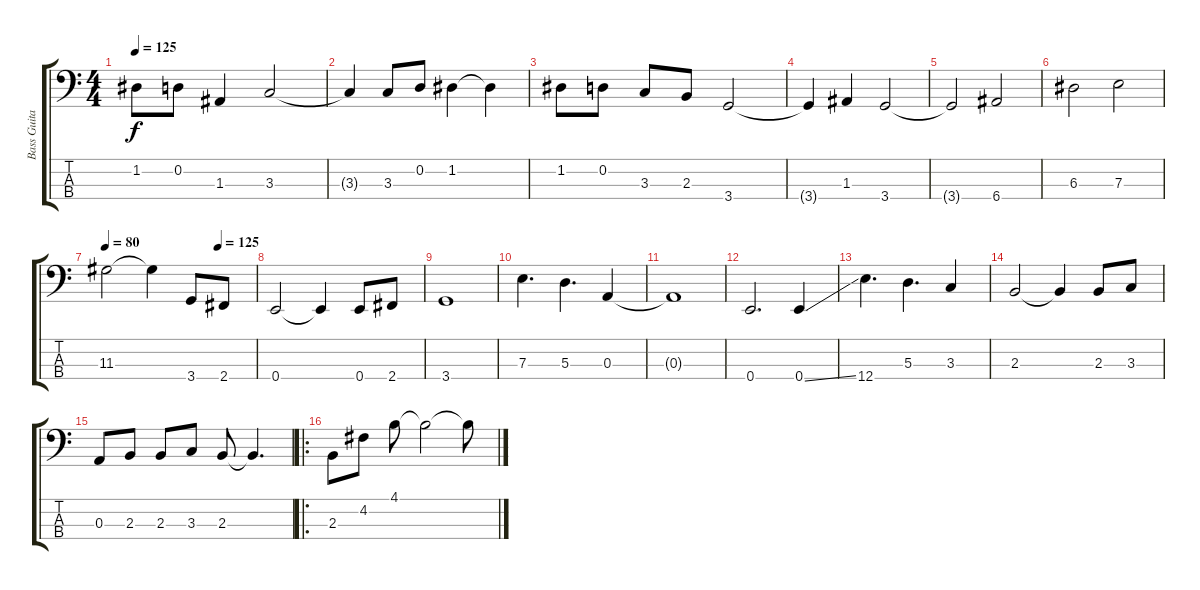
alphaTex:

\track ("Bass Guitar" "Bass Guita") {instrument electricbassfinger}
\staff {score tabs}
\tuning (G2 D2 A1 E1) {hide}
\ts (4 4)
\tempo 125
\clef f4
\ks c
1.2.8{dy f instrument electricbassfinger} 0.2.8 1.3.4 3.3.2 |
3.3{t}.4 3.3.8 0.2.8 1.2.4 1.2{t}.4 |
1.2.8 0.2.8 3.3.8 2.3.8 3.4.2 |
3.4{t}.4 1.3.4 3.4.2 |
3.4{t}.2 6.4.2 |
6.3.2 7.3.2 |
\tempo 80
\tempo (125 0.75)
11.3.2 11.3{t}.4 3.4.8 2.4.8 |
0.4.2 0.4{t}.4 0.4.8 2.4.8 |
3.4.1 |
7.3.4{d} 5.3.4{d} 0.3.4 |
0.3{t}.1 |
0.4.2{d} 0.4{ss}.4 |
12.4.4{d} 5.3.4{d} 3.3.4 |
2.3.2 2.3{t}.4 2.3.8 3.3.8 |
0.3.8 2.3.8 2.3.8 3.3.8 2.3.8 2.3{t}.4{d} |
\ro
2.3.8 4.2.8 4.1.8 4.1{t}.2 4.1{t}.8
